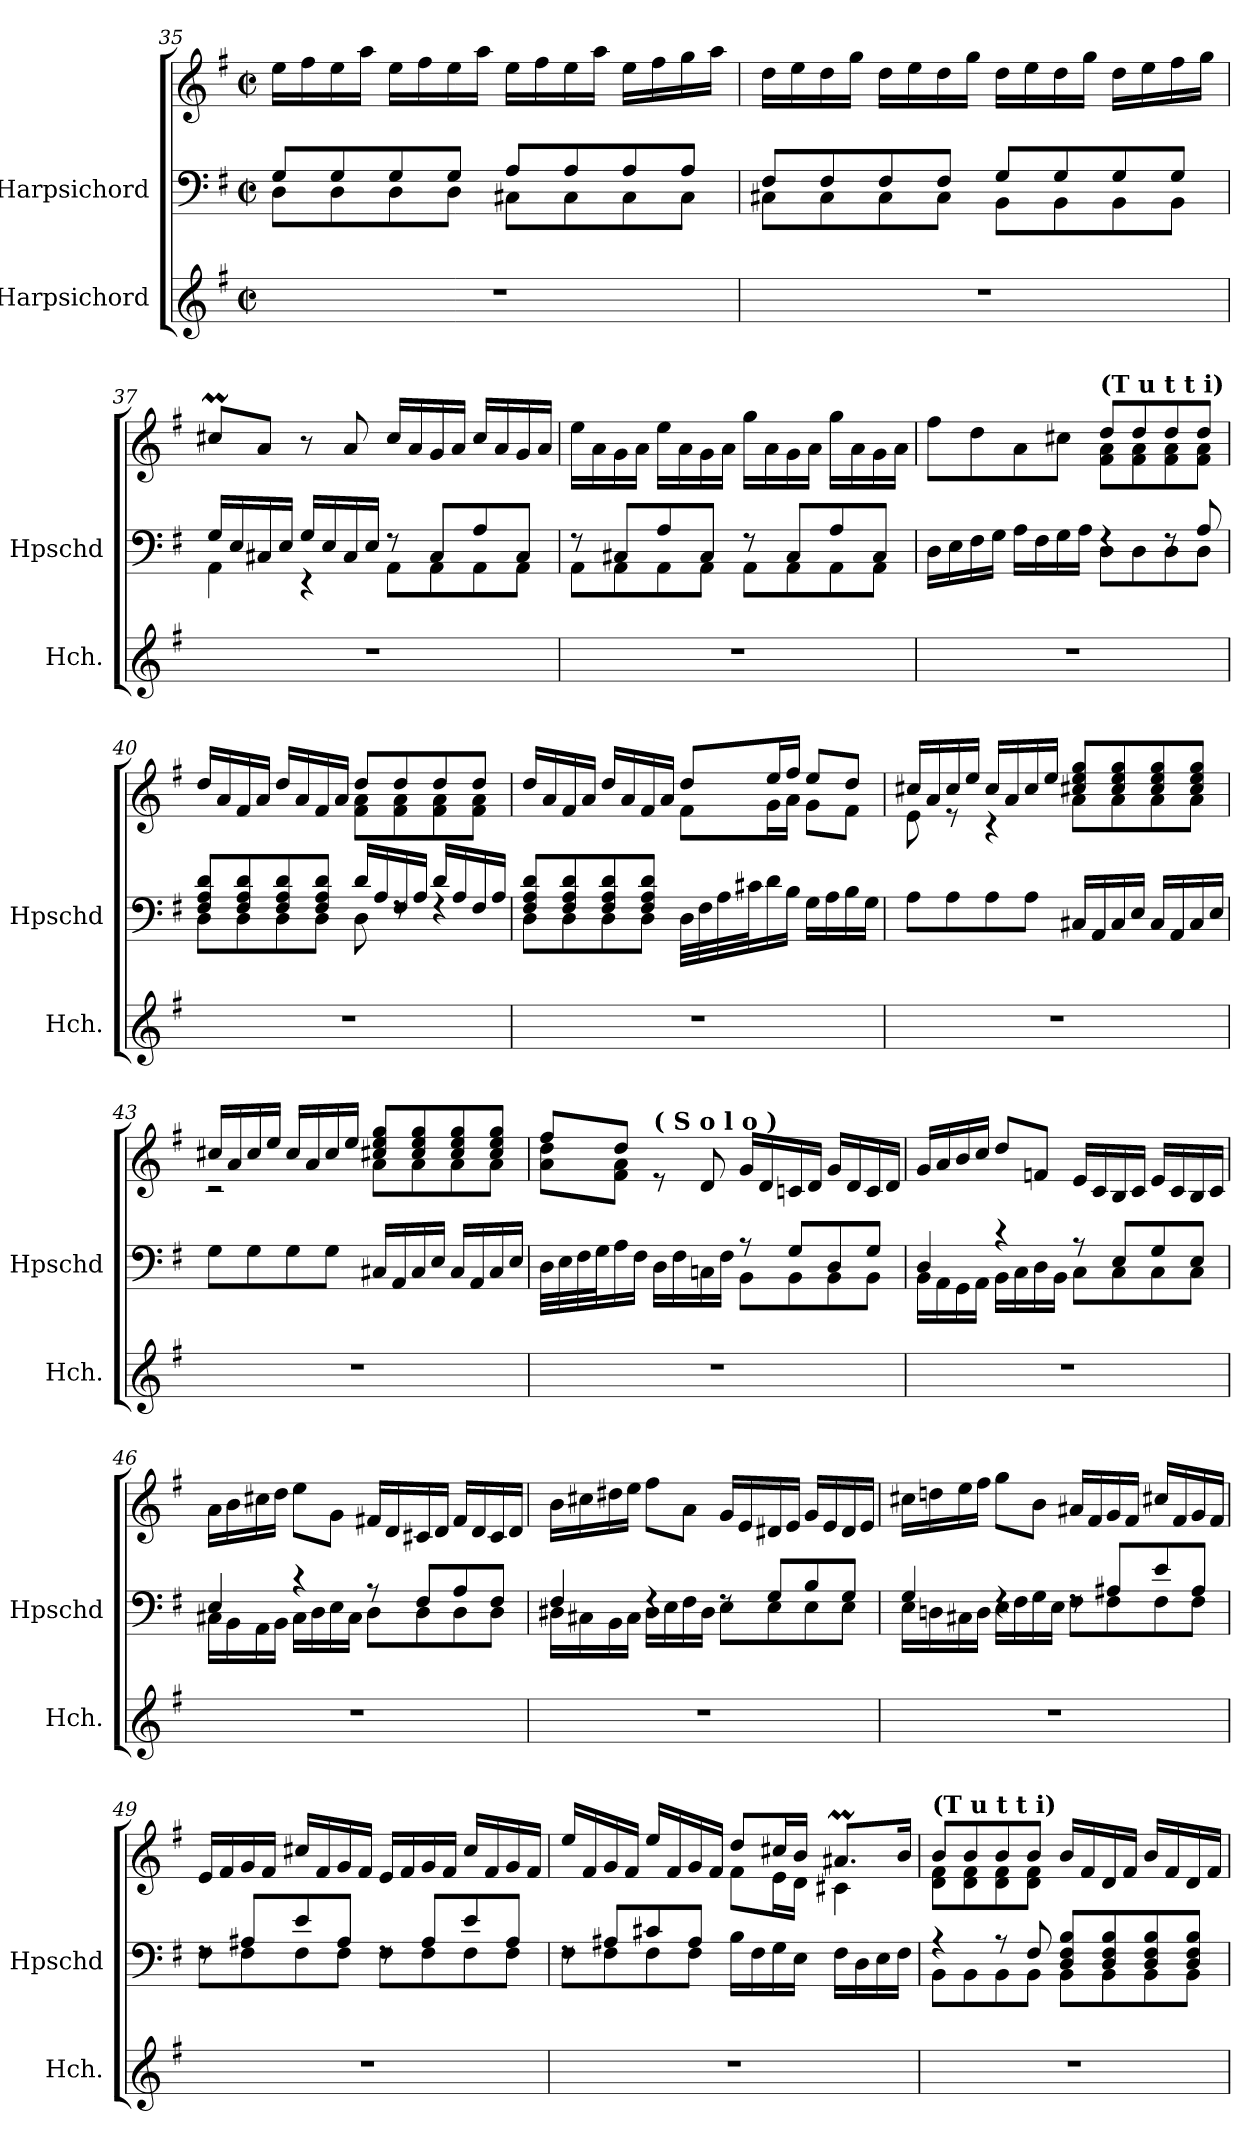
**kern	**kern	**kern
*part2	*part1	*part1
*staff3	*staff2	*staff1
*I"Harpsichord	*I"Harpsichord	*
*I'Hch.	*I'Hpschd	*
!!LO:PB:g=z
*clefG2	*clefF4	*clefG2
*k[f#]	*k[f#]	*k[f#]
*M2/2	*M2/2	*M2/2
*met(c|)	*met(c|)	*met(c|)
=35	=35	=35
*	*^	*
1r	8G/L	8D\L	16ee\LL
.	.	.	16ff#\
.	8G/	8D\	16ee\
.	.	.	16aa\JJ
.	8G/	8D\	16ee\LL
.	.	.	16ff#\
.	8G/J	8D\J	16ee\
.	.	.	16aa\JJ
.	8A/L	8C#X\L	16ee\LL
.	.	.	16ff#\
.	8A/	8C#\	16ee\
.	.	.	16aa\JJ
.	8A/	8C#\	16ee\LL
.	.	.	16ff#\
.	8A/J	8C#\J	16gg\
.	.	.	16aa\JJ
=36	=36	=36	=36
1r	8F#/L	8C#X\L	16dd\LL
.	.	.	16ee\
.	8F#/	8C#\	16dd\
.	.	.	16gg\JJ
.	8F#/	8C#\	16dd\LL
.	.	.	16ee\
.	8F#/J	8C#\J	16dd\
.	.	.	16gg\JJ
.	8G/L	8BB\L	16dd\LL
.	.	.	16ee\
.	8G/	8BB\	16dd\
.	.	.	16gg\JJ
.	8G/	8BB\	16dd\LL
.	.	.	16ee\
.	8G/J	8BB\J	16ff#\
.	.	.	16gg\JJ
=37	=37	=37	=37
1r	16G/LL	4AA\	8cc#Xm/L
.	16E/	.	.
.	16C#X/	.	8a/J
.	16E/JJ	.	.
.	16G/LL	4r	8r
.	16E/	.	.
.	16C#/	.	8a/
.	16E/JJ	.	.
.	8r	8AA\L	16cc#/LL
.	.	.	16a/
.	8C#/L	8AA\	16g/
.	.	.	16a/JJ
.	8A/	8AA\	16cc#/LL
.	.	.	16a/
.	8C#/J	8AA\J	16g/
.	.	.	16a/JJ
!!LO:PB:g=z
=38	=38	=38	=38
1r	8r	8AA\L	16ee\LL
.	.	.	16a\
.	8C#X/L	8AA\	16g\
.	.	.	16a\JJ
.	8A/	8AA\	16ee\LL
.	.	.	16a\
.	8C#/J	8AA\J	16g\
.	.	.	16a\JJ
.	8r	8AA\L	16gg\LL
.	.	.	16a\
.	8C#/L	8AA\	16g\
.	.	.	16a\JJ
.	8A/	8AA\	16gg\LL
.	.	.	16a\
.	8C#/J	8AA\J	16g\
.	.	.	16a\JJ
=39	=39	=39	=39
*	*	*	*^
1r	16D\LL	2ryy	8ff#\L	2ryy
.	16E\	.	.	.
.	16F#\	.	8dd\	.
.	16G\JJ	.	.	.
.	16A\LL	.	8a\	.
.	16F#\	.	.	.
.	16G\	.	8cc#X\J	.
.	16A\JJ	.	.	.
!	!	!	!LO:TX:a:B:t=(T u t t i)	!
.	4rF	8D\L	8dd/L	8f#\ 8a\L
.	.	8D\	8dd/	8f#\ 8a\
.	8rF	8D\	8dd/	8f#\ 8a\
.	8A/	8D\J	8dd/J	8f#\ 8a\J
=40	=40	=40	=40	=40
1r	8F#/ 8A/ 8d/L	8D\L	16dd/LL	2ryy
.	.	.	16a/	.
.	8F#/ 8A/ 8d/	8D\	16f#/	.
.	.	.	16a/JJ	.
.	8F#/ 8A/ 8d/	8D\	16dd/LL	.
.	.	.	16a/	.
.	8F#/ 8A/ 8d/J	8D\J	16f#/	.
.	.	.	16a/JJ	.
.	16d/LL	8D\	8dd/L	8f#\ 8a\L
.	16A/	.	.	.
.	16F#/	8rF	8dd/	8f#\ 8a\
.	16A/JJ	.	.	.
.	16d/LL	4rF	8dd/	8f#\ 8a\
.	16A/	.	.	.
.	16F#/	.	8dd/J	8f#\ 8a\J
.	16A/JJ	.	.	.
!!LO:PB:g=z	!!
=41	=41	=41	=41	=41
1r	8F#/ 8A/ 8d/L	8D\L	16dd/LL	2ryy
.	.	.	16a/	.
.	8F#/ 8A/ 8d/	8D\	16f#/	.
.	.	.	16a/JJ	.
.	8F#/ 8A/ 8d/	8D\	16dd/LL	.
.	.	.	16a/	.
.	8F#/ 8A/ 8d/J	8D\J	16f#/	.
.	.	.	16a/JJ	.
.	32D\LLL	2ryy	8dd/L	8f#\L
.	32F#\	.	.	.
.	32A\	.	.	.
.	32c#X\J	.	.	.
.	16d\	.	16ee/L	16g\L
.	16B\JJ	.	16ff#/JJ	16a\JJ
.	16G\LL	.	8ee/L	8g\L
.	16A\	.	.	.
.	16B\	.	8dd/J	8f#\J
.	16G\JJ	.	.	.
*	*v	*v	*	*
=42	=42	=42	=42
1r	8A\L	16cc#X/LL	8e\
.	.	16a/	.
.	8A\	16cc#/	8r
.	.	16ee/JJ	.
.	8A\	16cc#/LL	4r
.	.	16a/	.
.	8A\J	16cc#/	.
.	.	16ee/JJ	.
.	16C#X/LL	8cc#X/ 8ee/ 8gg/L	8a\L
.	16AA/	.	.
.	16C#/	8cc#/ 8ee/ 8gg/	8a\
.	16E/JJ	.	.
.	16C#/LL	8cc#/ 8ee/ 8gg/	8a\
.	16AA/	.	.
.	16C#/	8cc#/ 8ee/ 8gg/J	8a\J
.	16E/JJ	.	.
=43	=43	=43	=43
1r	8G\L	16cc#X/LL	2r
.	.	16a/	.
.	8G\	16cc#/	.
.	.	16ee/JJ	.
.	8G\	16cc#/LL	.
.	.	16a/	.
.	8G\J	16cc#/	.
.	.	16ee/JJ	.
.	16C#X/LL	8cc#X/ 8ee/ 8gg/L	8a\L
.	16AA/	.	.
.	16C#/	8cc#/ 8ee/ 8gg/	8a\
.	16E/JJ	.	.
.	16C#/LL	8cc#/ 8ee/ 8gg/	8a\
.	16AA/	.	.
.	16C#/	8cc#/ 8ee/ 8gg/J	8a\J
.	16E/JJ	.	.
!!LO:PB:g=z	!!
=44	=44	=44	=44
*	*^	*	*
1r	32D\LLL	2ryy	8ff#/L	8a\ 8dd\L
.	32E\	.	.	.
.	32F#\	.	.	.
.	32G\J	.	.	.
.	16A\	.	8dd/J	8f#\ 8a\J
.	16F#\JJ	.	.	.
!	!	!	!LO:TX:a:B:t=( S o l o )	!
.	16D\LL	.	8re	2.ryy
.	16F#\	.	.	.
.	16Cn\	.	8d/	.
.	16F#\JJ	.	.	.
.	8r	8BB\L	16g/LL	.
.	.	.	16d/	.
.	8G/L	8BB\	16cn/	.
.	.	.	16d/JJ	.
.	8D/	8BB\	16g/LL	.
.	.	.	16d/	.
.	8G/J	8BB\J	16c/	.
.	.	.	16d/JJ	.
*	*	*	*v	*v
=45	=45	=45	=45
1r	4D/	16BB\LL	16g/LL
.	.	16AA\	16a/
.	.	16GG\	16b/
.	.	16AA\JJ	16cc/JJ
.	4r	16BB\LL	8dd/L
.	.	16C\	.
.	.	16D\	8fn/J
.	.	16BB\JJ	.
.	8r	8C\L	16e/LL
.	.	.	16c/
.	8E/L	8C\	16B/
.	.	.	16c/JJ
.	8G/	8C\	16e/LL
.	.	.	16c/
.	8E/J	8C\J	16B/
.	.	.	16c/JJ
=46	=46	=46	=46
1r	4E/	16C#X\LL	16a\LL
.	.	16BB\	16b\
.	.	16AA\	16cc#X\
.	.	16BB\JJ	16dd\JJ
.	4r	16C#\LL	8ee\L
.	.	16D\	.
.	.	16E\	8g\J
.	.	16C#\JJ	.
.	8r	8D\L	16f#X/LL
.	.	.	16d/
.	8F#/L	8D\	16c#X/
.	.	.	16d/JJ
.	8A/	8D\	16f#/LL
.	.	.	16d/
.	8F#/J	8D\J	16c#/
.	.	.	16d/JJ
!!LO:PB:g=z
=47	=47	=47	=47
1r	4F#/	16D#X\LL	16b\LL
.	.	16C#X\	16cc#X\
.	.	16BB\	16dd#X\
.	.	16C#\JJ	16ee\JJ
.	4rF	16D#\LL	8ff#\L
.	.	16E\	.
.	.	16F#\	8a\J
.	.	16D#\JJ	.
.	8rF	8E\L	16g/LL
.	.	.	16e/
.	8G/L	8E\	16d#X/
.	.	.	16e/JJ
.	8B/	8E\	16g/LL
.	.	.	16e/
.	8G/J	8E\J	16d#/
.	.	.	16e/JJ
=48	=48	=48	=48
1r	4G/	16E\LL	16cc#X\LL
.	.	16Dn\	16ddn\
.	.	16C#X\	16ee\
.	.	16D\JJ	16ff#\JJ
.	4rF	16E\LL	8gg\L
.	.	16F#\	.
.	.	16G\	8b\J
.	.	16E\JJ	.
.	8rF	8F#\L	16a#X/LL
.	.	.	16f#/
.	8A#X/L	8F#\	16g/
.	.	.	16f#/JJ
.	8e/	8F#\	16cc#X/LL
.	.	.	16f#/
.	8A#/J	8F#\J	16g/
.	.	.	16f#/JJ
=49	=49	=49	=49
1r	8rF	8F#\L	16e/LL
.	.	.	16f#/
.	8A#X/L	8F#\	16g/
.	.	.	16f#/JJ
.	8e/	8F#\	16cc#X/LL
.	.	.	16f#/
.	8A#/J	8F#\J	16g/
.	.	.	16f#/JJ
.	8rF	8F#\L	16e/LL
.	.	.	16f#/
.	8A#/L	8F#\	16g/
.	.	.	16f#/JJ
.	8e/	8F#\	16cc#/LL
.	.	.	16f#/
.	8A#/J	8F#\J	16g/
.	.	.	16f#/JJ
!!LO:PB:g=z
=50	=50	=50	=50
*	*	*	*^
1r	8rF	8F#\L	16ee/LL	2ryy
.	.	.	16f#/	.
.	8A#X/L	8F#\	16g/	.
.	.	.	16f#/JJ	.
.	8c#X/	8F#\	16ee/LL	.
.	.	.	16f#/	.
.	8A#/J	8F#\J	16g/	.
.	.	.	16f#/JJ	.
.	16B\LL	2ryy	8dd/L	8f#\L
.	16F#\	.	.	.
.	16G\	.	16cc#X/L	16e\L
.	16E\JJ	.	16b/JJ	16d\JJ
.	16F#\LL	.	8.a#Xm/L	4c#X\
.	16D\	.	.	.
.	16E\	.	.	.
.	16F#\JJ	.	16b/Jk	.
=51	=51	=51	=51	=51
!	!	!	!LO:TX:a:B:t=(T u t t i)	!
1r	4r	8BB\L	8b/L	8d\ 8f#\L
.	.	8BB\	8b/	8d\ 8f#\
.	8r	8BB\	8b/	8d\ 8f#\
.	8F#/	8BB\J	8b/J	8d\ 8f#\J
.	8D/ 8F#/ 8B/L	8BB\L	16b/LL	2ryy
.	.	.	16f#/	.
.	8D/ 8F#/ 8B/	8BB\	16d/	.
.	.	.	16f#/JJ	.
.	8D/ 8F#/ 8B/	8BB\	16b/LL	.
.	.	.	16f#/	.
.	8D/ 8F#/ 8B/J	8BB\J	16d/	.
.	.	.	16f#/JJ	.
*	*v	*v	*	*
*	*	*v	*v
=	=	=
*-	*-	*-
